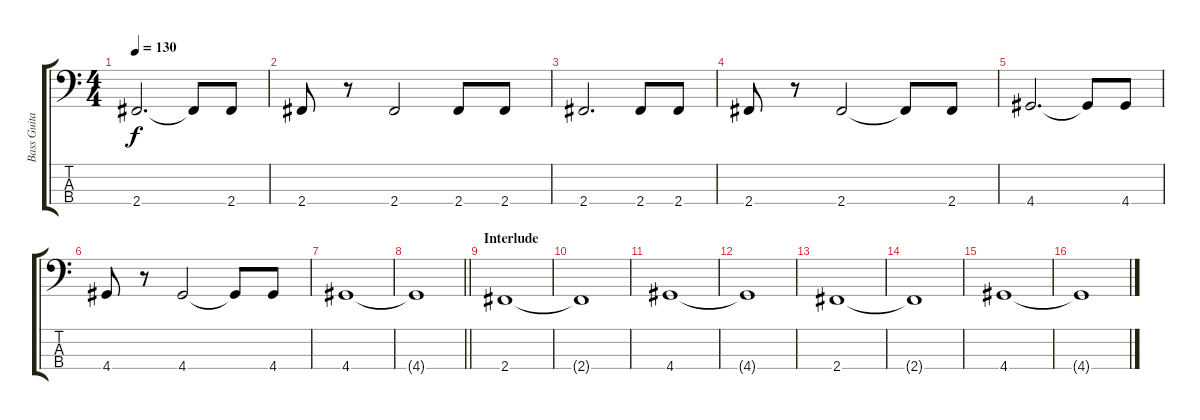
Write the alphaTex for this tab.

\track ("Bass Guitar" "Bass Guita") {instrument electricbassfinger}
\staff {score tabs}
\tuning (G2 D2 A1 E1) {hide}
\ts (4 4)
\tempo 130
\clef f4
\ks c
2.4.2{d dy f} 2.4{t}.8 2.4.8 |
2.4.8 r.8 2.4.2 2.4.8 2.4.8 |
2.4.2{d} 2.4.8 2.4.8 |
2.4.8 r.8 2.4.2 2.4{t}.8 2.4.8 |
4.4.2{d} 4.4{t}.8 4.4.8 |
4.4.8 r.8 4.4.2 4.4{t}.8 4.4.8 |
4.4.1 |
\barLineRight lightlight
4.4{t}.1 |
\section ("" "Interlude")
2.4.1 |
2.4{t}.1 |
4.4.1 |
4.4{t}.1 |
2.4.1 |
2.4{t}.1 |
4.4.1 |
4.4{t}.1
